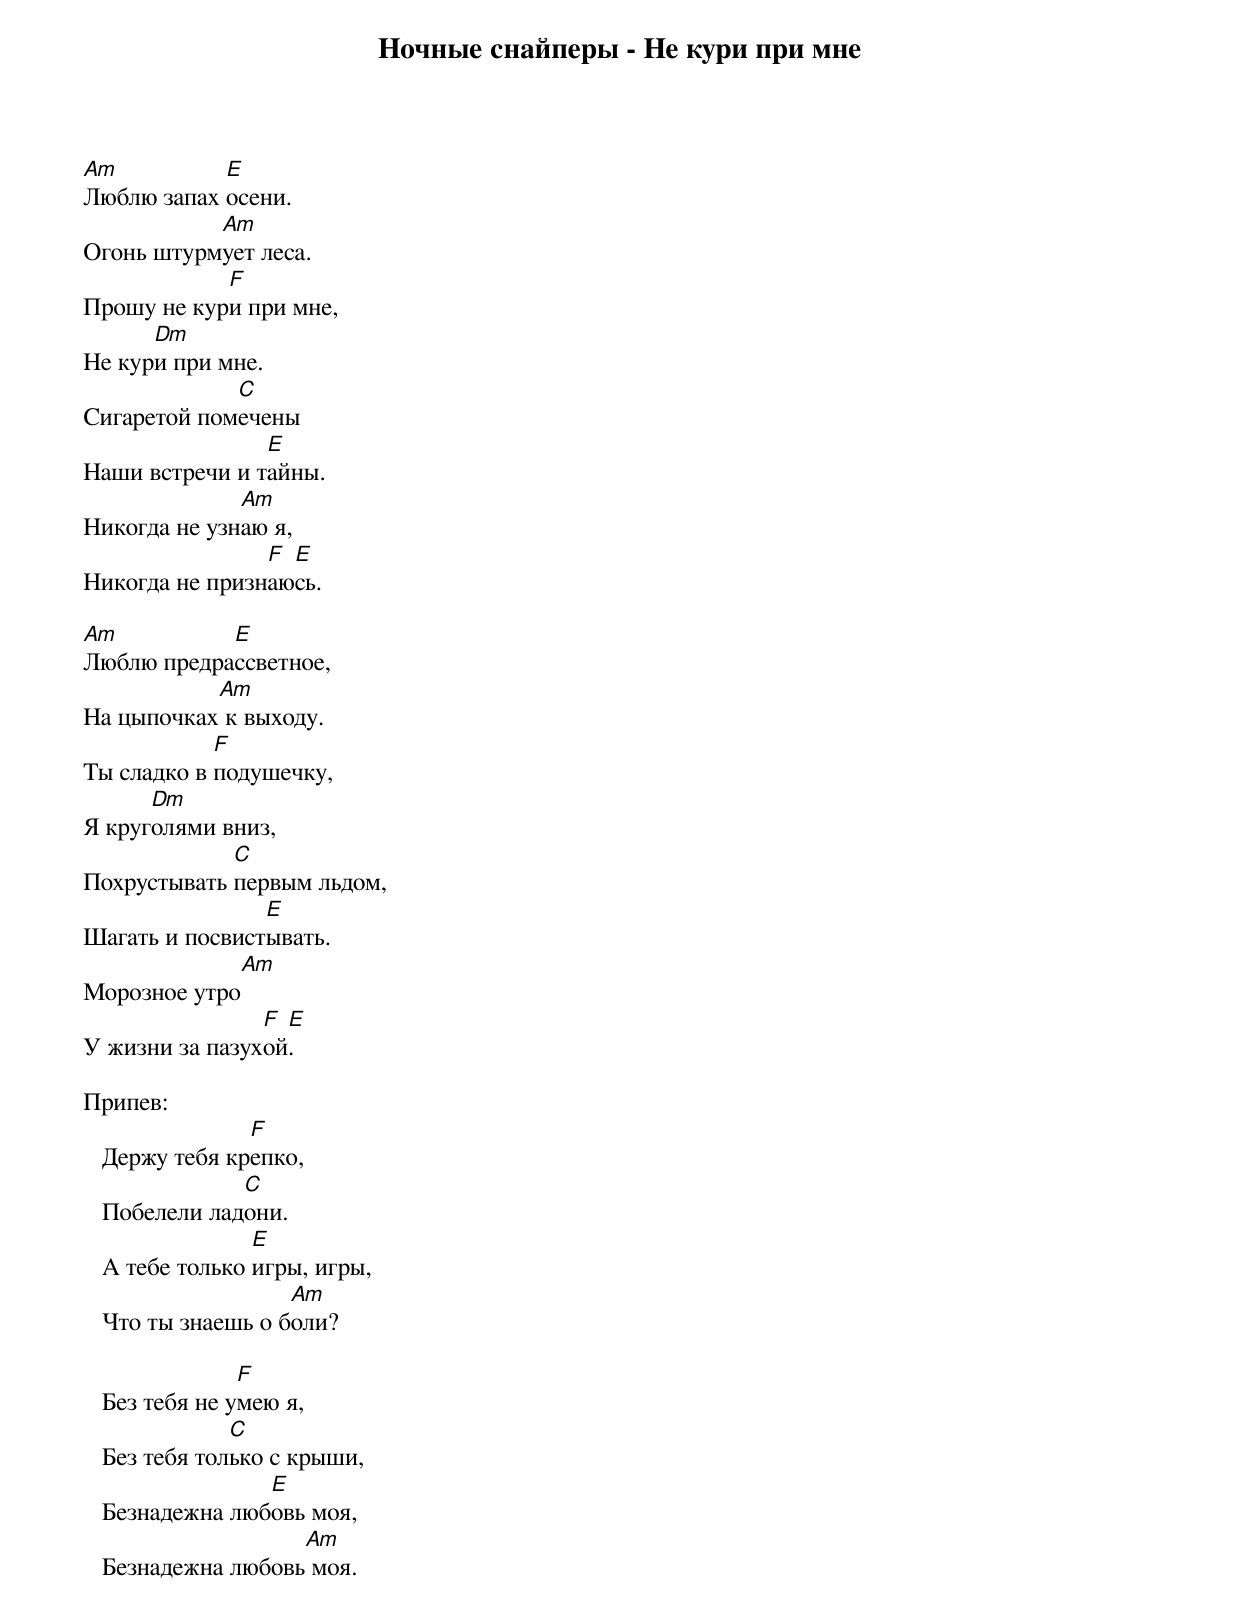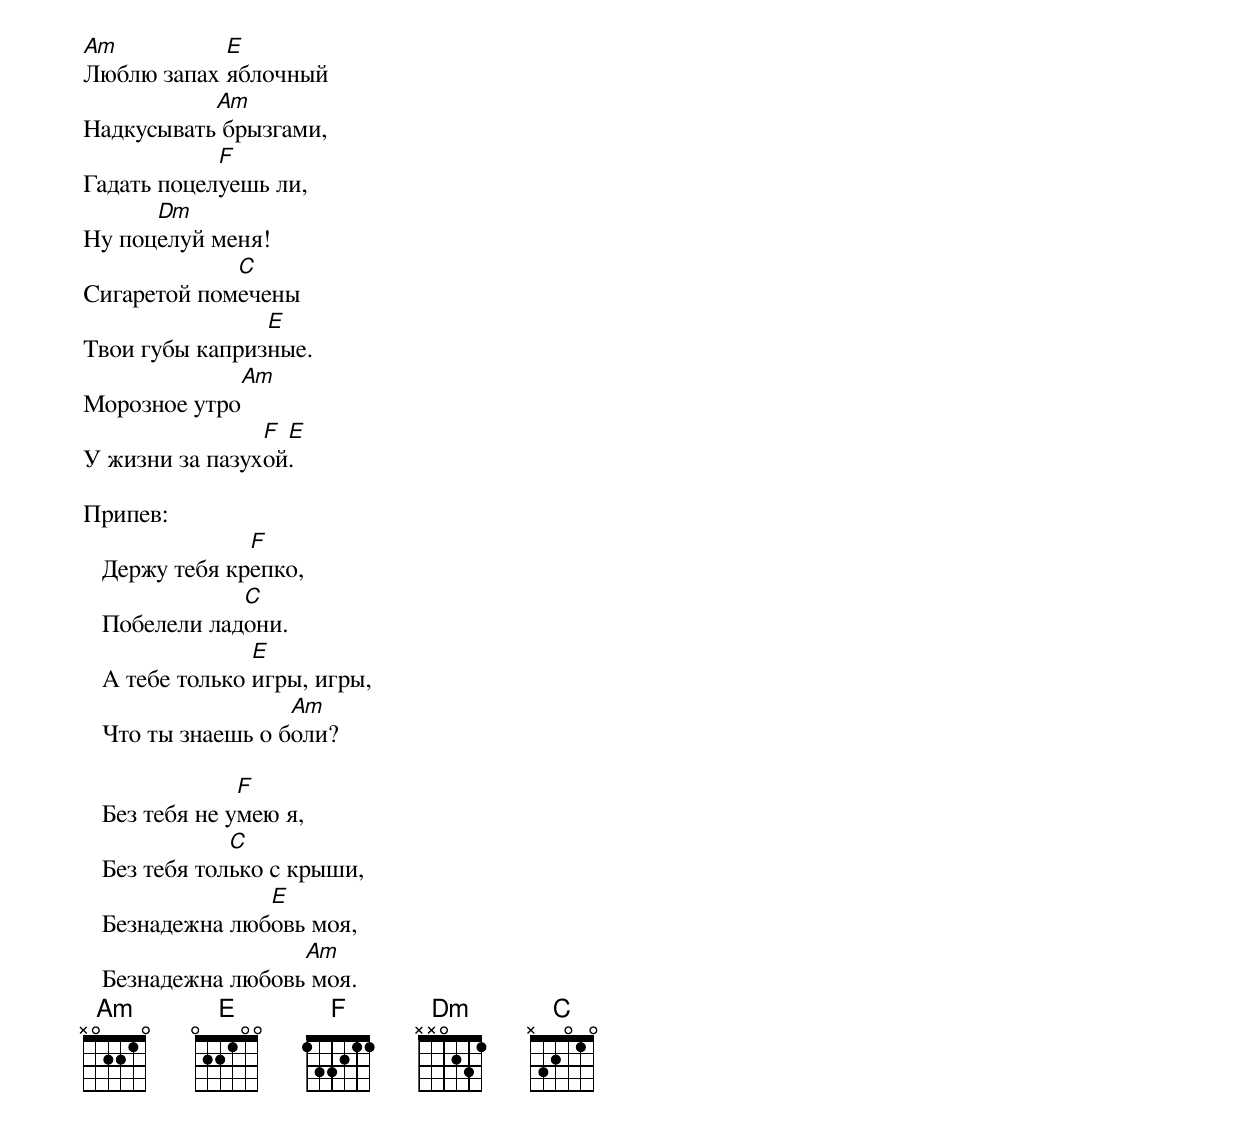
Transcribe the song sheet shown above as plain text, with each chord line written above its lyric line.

Ночные снайперы - Не кури при мне

Am          E
Люблю запах осени.
           Am
Огонь штурмует леса.
            F
Прошу не кури при мне,
      Dm
Не кури при мне.
             C
Сигаретой помечены
                E
Наши встречи и тайны.
              Am
Никогда не узнаю я,
                F E
Никогда не признаюсь.

Am          E
Люблю предрассветное,
           Am
На цыпочках к выходу.
            F
Ты сладко в подушечку,
      Dm
Я круголями вниз,
             C
Похрустывать первым льдом,
                E
Шагать и посвистывать.
              Am
Морозное утро
                F E
У жизни за пазухой.

Припев:
                F
   Держу тебя крепко,
               C
   Побелели ладони.
                 E
   А тебе только игры, игры,
                    Am
   Что ты знаешь о боли?

                F
   Без тебя не умею я,
               C
   Без тебя только с крыши,
                 E
   Безнадежна любовь моя,
                    Am
   Безнадежна любовь моя.

Am          E
Люблю запах яблочный
           Am
Надкусывать брызгами,
            F
Гадать поцелуешь ли,
      Dm
Ну поцелуй меня!
             C
Сигаретой помечены
                E
Твои губы капризные.
              Am
Морозное утро
                F E
У жизни за пазухой.

Припев:
                F
   Держу тебя крепко,
               C
   Побелели ладони.
                 E
   А тебе только игры, игры,
                    Am
   Что ты знаешь о боли?

                F
   Без тебя не умею я,
               C
   Без тебя только с крыши,
                 E
   Безнадежна любовь моя,
                    Am
   Безнадежна любовь моя.
